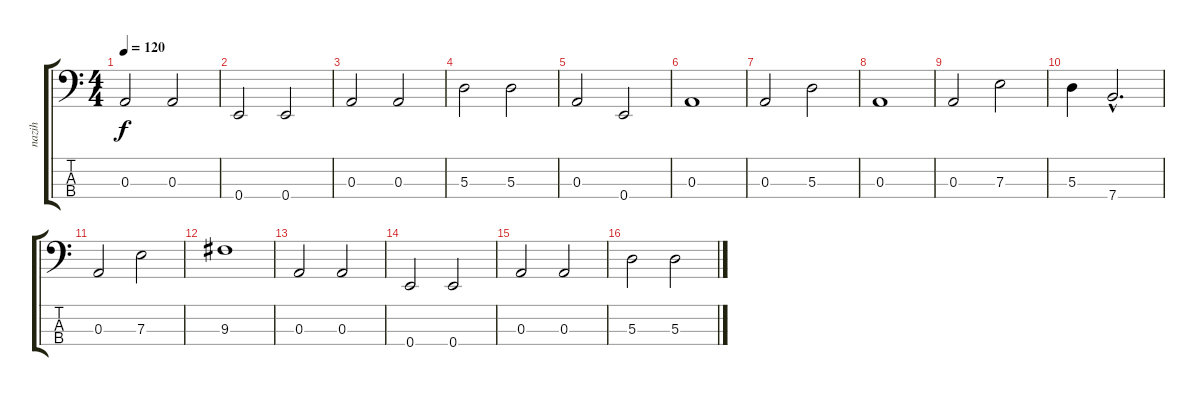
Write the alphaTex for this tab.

\track ("nazih" "nazih") {instrument electricbassfinger}
\staff {score tabs}
\tuning (G2 D2 A1 E1) {hide}
\ts (4 4)
\tempo 120
\clef f4
\ks c
0.3.2{dy f} 0.3.2 |
0.4.2 0.4.2 |
0.3.2 0.3.2 |
5.3.2 5.3.2 |
0.3.2 0.4.2 |
0.3.1 |
0.3.2 5.3.2 |
0.3.1 |
0.3.2 7.3.2 |
5.3.4 7.4{hac}.2{d} |
0.3.2 7.3.2 |
9.3.1 |
0.3.2 0.3.2 |
0.4.2 0.4.2 |
0.3.2 0.3.2 |
5.3.2 5.3.2
